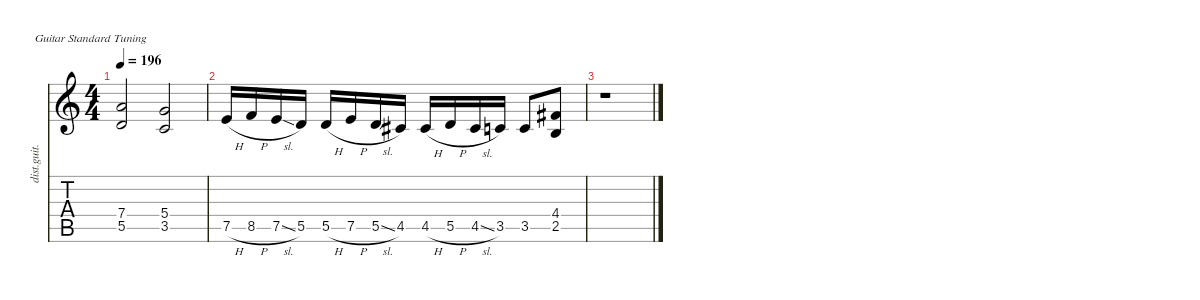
\defaultSystemsLayout 4
\hideDynamics
\bracketExtendMode nobrackets
\track ("Friedman" "dist.guit.") {instrument distortionguitar}
\staff {score tabs}
\tuning (E4 B3 G3 D3 A2 E2)
\ts (4 4)
\tempo 196
\clef g2
\ks c
(7.4{t} 5.5{t}).2{dy f beam Up} (5.4 3.5).2{beam Up} |
7.5{h}.16{beam Up} 8.5{h}.16{beam Up} 7.5{sl}.16{beam Up} 5.5.16{beam Up} 5.5{h}.16{beam Up} 7.5{h}.16{beam Up} 5.5{sl}.16{beam Up} 4.5{acc #}.16{beam Up} 4.5{h acc #}.16{beam Up} 5.5{h}.16{beam Up} 4.5{sl acc #}.16{beam Up} 3.5.16{beam Up} 3.5.8{beam Up} (4.4{acc #} 2.5).8{beam Up} |
r.1{beam Down}
